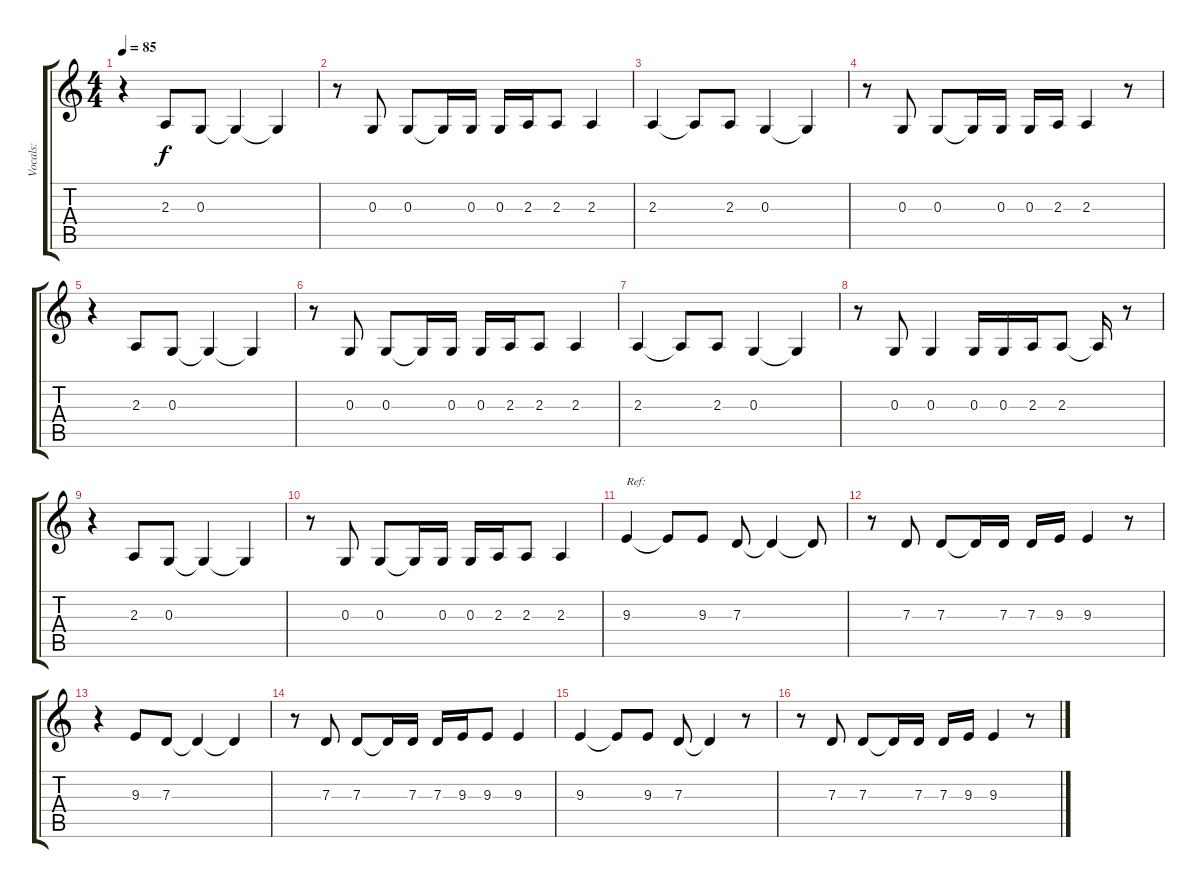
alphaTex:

\track ("Vocals:" "Vocals:") {instrument lead6voice}
\staff {score tabs}
\tuning (E4 B3 G3 D3 A2 E2) {hide}
\ts (4 4)
\tempo 85
\clef g2
\ks c
r.4{dy f} 2.3.8 0.3.8 0.3{t}.4 0.3{t}.4 |
r.8 0.3.8 0.3.8 0.3{t}.16 0.3.16 0.3.16 2.3.16 2.3.8 2.3.4 |
2.3.4 2.3{t}.8 2.3.8 0.3.4 0.3{t}.4 |
r.8 0.3.8 0.3.8 0.3{t}.16 0.3.16 0.3.16 2.3.16 2.3.4 r.8 |
r.4 2.3.8 0.3.8 0.3{t}.4 0.3{t}.4 |
r.8 0.3.8 0.3.8 0.3{t}.16 0.3.16 0.3.16 2.3.16 2.3.8 2.3.4 |
2.3.4 2.3{t}.8 2.3.8 0.3.4 0.3{t}.4 |
r.8 0.3.8 0.3.4 0.3.16 0.3.16 2.3.16 2.3.8 2.3{t}.16 r.8 |
r.4 2.3.8 0.3.8 0.3{t}.4 0.3{t}.4 |
r.8 0.3.8 0.3.8 0.3{t}.16 0.3.16 0.3.16 2.3.16 2.3.8 2.3.4 |
9.3.4{txt "Ref:"} 9.3{t}.8 9.3.8 7.3.8 7.3{t}.4 7.3{t}.8 |
r.8 7.3.8 7.3.8 7.3{t}.16 7.3.16 7.3.16 9.3.16 9.3.4 r.8 |
r.4 9.3.8 7.3.8 7.3{t}.4 7.3{t}.4 |
r.8 7.3.8 7.3.8 7.3{t}.16 7.3.16 7.3.16 9.3.16 9.3.8 9.3.4 |
9.3.4 9.3{t}.8 9.3.8 7.3.8 7.3{t}.4 r.8 |
r.8 7.3.8 7.3.8 7.3{t}.16 7.3.16 7.3.16 9.3.16 9.3.4 r.8
